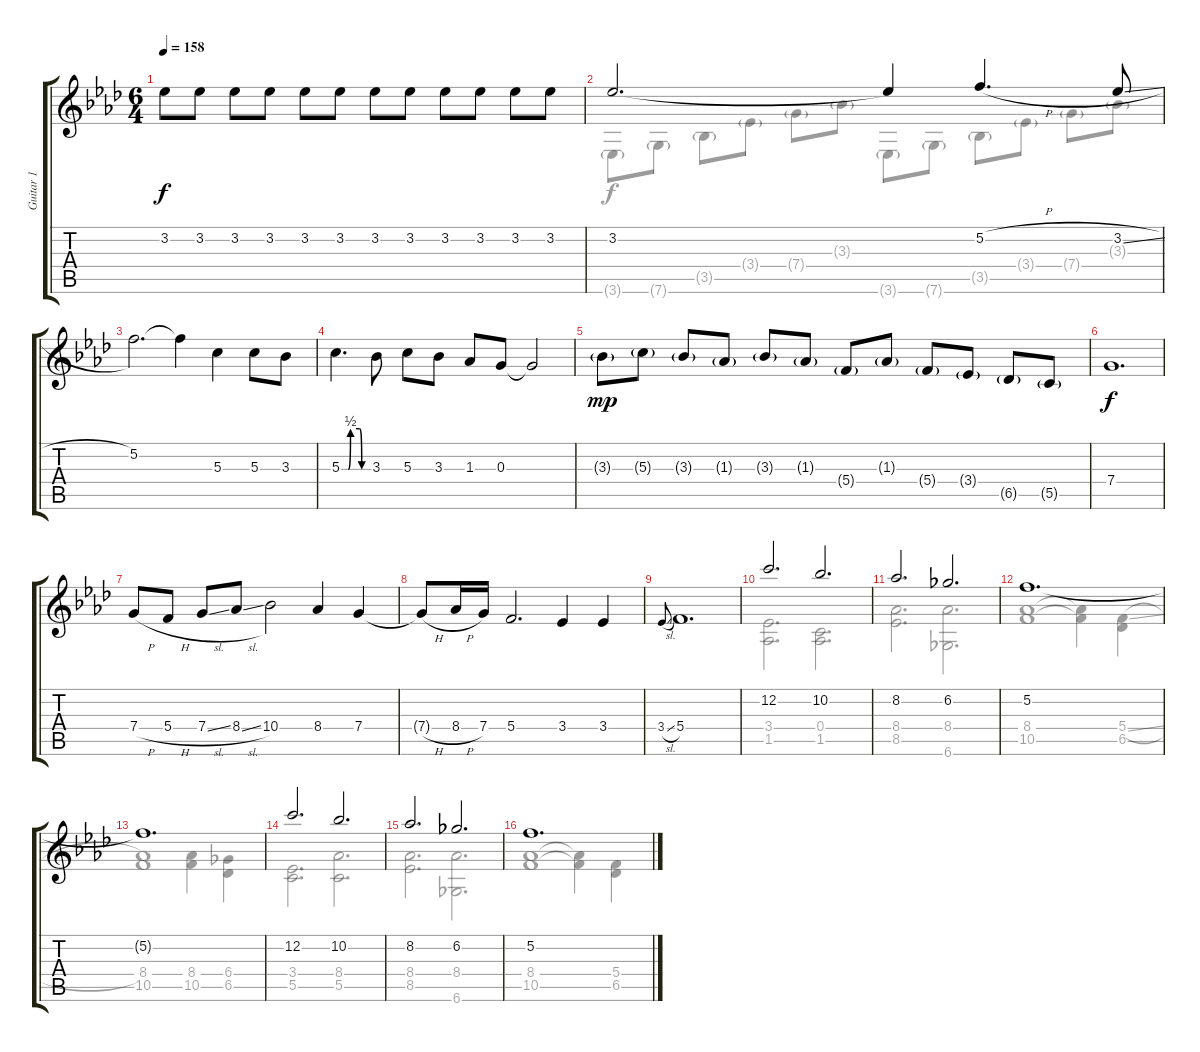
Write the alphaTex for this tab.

\track ("Guitar 1" "Guitar 1") {instrument overdrivenguitar}
\staff {score tabs}
\tuning (E4 C4 G3 C3 G2 C2) {hide}
\voice
\ts (6 4)
\tempo 158
\clef g2
\ks ab
3.2.8{dy f} 3.2.8 3.2.8 3.2.8 3.2.8 3.2.8 3.2.8 3.2.8 3.2.8 3.2.8 3.2.8 3.2.8 |
3.2.2{d} 3.2{t}.4 5.2{h}.4{d} 3.2{sl}.8 |
5.2.2{d} 5.2{t}.4 5.3.4 5.3.8 3.3.8 |
5.3{be (custom 0 0 15 0 20 2 40 2 45 0 60 0)}.4{d} 3.3.8 5.3.8 3.3.8 1.3.8 0.3.8 0.3{t}.2 |
3.3{g}.8{dy mp} 5.3{g}.8 3.3{g}.8 1.3{g}.8 3.3{g}.8 1.3{g}.8 5.4{g}.8 1.3{g}.8 5.4{g}.8 3.4{g}.8 6.5{g}.8 5.5{g}.8 |
7.4.1{d dy f} |
7.4{h}.8 5.4{h}.8 7.4{sl}.8 8.4{sl}.8 10.4.2 8.4.4 7.4.4 |
7.4{h t}.8 8.4{h}.16 7.4.16 5.4.2{d} 3.4.4 3.4.4 |
3.4{sl}.8{gr onbeat} 5.4.1{d} |
12.2.2{d} 10.2.2{d} |
8.2.2{d} 6.2.2{d} |
5.2.1{d} |
5.2{t}.1{d} |
12.2.2{d} 10.2.2{d} |
8.2.2{d} 6.2.2{d} |
5.2.1{d}
\voice
\clef g2
\ottava regular
\simile none
\ks ab
|
3.6{g}.8 7.6{g}.8 3.5{g}.8 3.4{g}.8 7.4{g}.8 3.3{g}.8 3.6{g}.8 7.6{g}.8 3.5{g}.8 3.4{g}.8 7.4{g}.8 3.3{g}.8 |
|
|
|
|
|
|
|
(3.4 1.5).2{d dy f} (0.4 1.5).2{d} |
(8.4 8.5).2{d} (8.4 6.6).2{d} |
(8.4 10.5).1 (8.4{t} 10.5{t}).4 (5.4{sl} 6.5).4 |
(8.4 10.5).1 (8.4 10.5).4 (6.4 6.5).4 |
(3.4 5.5).2{d} (8.4 5.5).2{d} |
(8.4 8.5).2{d} (8.4 6.6).2{d} |
(8.4 10.5).1 (8.4{t} 10.5{t}).4 (5.4{sl} 6.5).4
